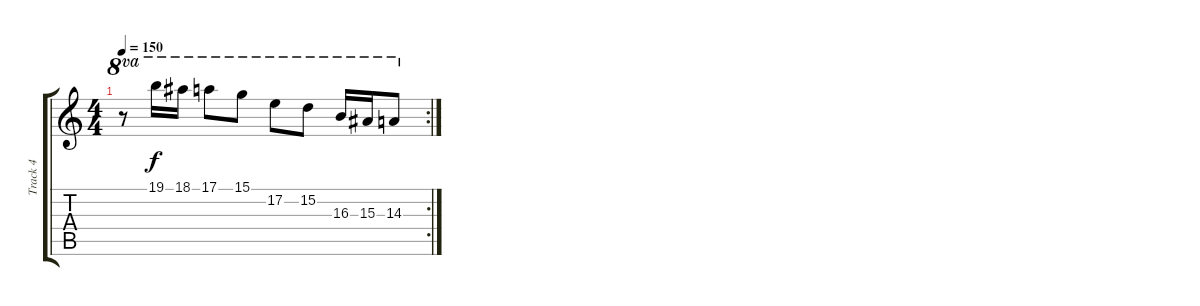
\track ("Track 4" "Track 4") {instrument acousticguitarsteel}
\staff {score tabs}
\tuning (E4 B3 G3 D3 A2 E2) {hide}
\rc 2
\ts (4 4)
\tempo 150
\clef g2
\ks c
r.8{ot 8va dy f} 19.1.16{ot 8va} 18.1.16{ot 8va} 17.1.8{ot 8va} 15.1.8{ot 8va} 17.2.8{ot 8va} 15.2.8{ot 8va} 16.3.16{ot 8va} 15.3.16{ot 8va} 14.3.8{ot 8va}
